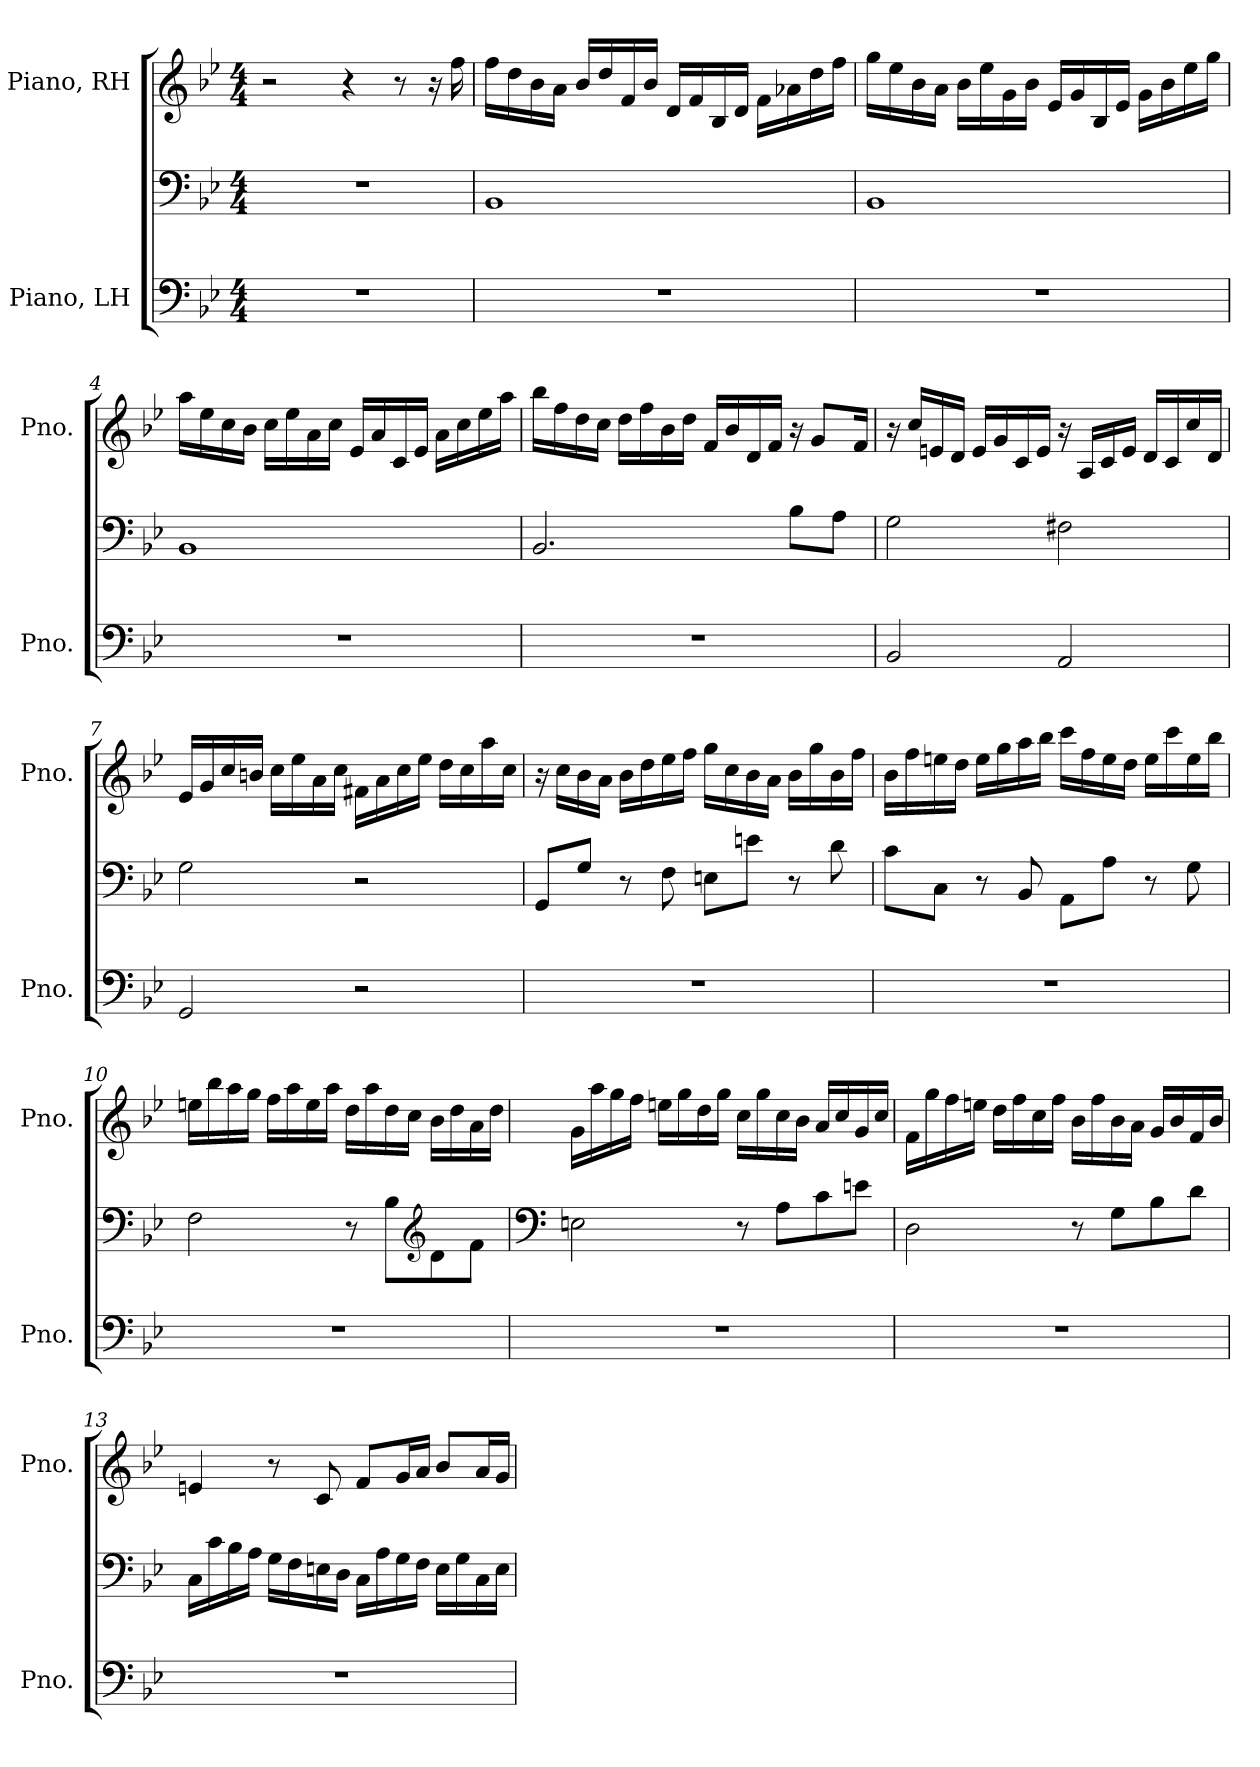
**kern	**kern	**kern
*part2	*part2	*part1
*staff3	*staff2	*staff1
*I"Piano, LH	*	*I"Piano, RH
*I'Pno.	*	*I'Pno.
*clefF4	*clefF4	*clefG2
*k[b-e-]	*k[b-e-]	*k[b-e-]
*M4/4	*M4/4	*M4/4
*MM60	*MM60	*MM60
=1	=1	=1
1r	1r	2r
.	.	4r
.	.	8r
.	.	16r
.	.	16ff\
=2	=2	=2
1r	1BB-	16ff\LL
.	.	16dd\
.	.	16b-\
.	.	16a\JJ
.	.	16b-/LL
.	.	16dd/
.	.	16f/
.	.	16b-/JJ
.	.	16d/LL
.	.	16f/
.	.	16B-/
.	.	16d/JJ
.	.	16f\LL
.	.	16a-X\
.	.	16dd\
.	.	16ff\JJ
=3	=3	=3
1r	1BB-	16gg\LL
.	.	16ee-\
.	.	16b-\
.	.	16a\JJ
.	.	16b-\LL
.	.	16ee-\
.	.	16g\
.	.	16b-\JJ
.	.	16e-/LL
.	.	16g/
.	.	16B-/
.	.	16e-/JJ
.	.	16g\LL
.	.	16b-\
.	.	16ee-\
.	.	16gg\JJ
!!LO:LB:g=z
=4	=4	=4
1r	1BB-	16aa\LL
.	.	16ee-\
.	.	16cc\
.	.	16b-\JJ
.	.	16cc\LL
.	.	16ee-\
.	.	16a\
.	.	16cc\JJ
.	.	16e-/LL
.	.	16a/
.	.	16c/
.	.	16e-/JJ
.	.	16a\LL
.	.	16cc\
.	.	16ee-\
.	.	16aa\JJ
=5	=5	=5
1r	2.BB-/	16bb-\LL
.	.	16ff\
.	.	16dd\
.	.	16cc\JJ
.	.	16dd\LL
.	.	16ff\
.	.	16b-\
.	.	16dd\JJ
.	.	16f/LL
.	.	16b-/
.	.	16d/
.	.	16f/JJ
.	8B-\L	16r
.	.	8g/L
.	8A\J	.
.	.	16f/Jk
!!LO:LB:g=z
=6	=6	=6
2BB-/	2G\	16r
.	.	16cc/LL
.	.	16en/
.	.	16d/JJ
.	.	16e/LL
.	.	16g/
.	.	16c/
.	.	16e/JJ
2AA/	2F#X\	16r
.	.	16A/LL
.	.	16c/
.	.	16e/JJ
.	.	16d/LL
.	.	16c/
.	.	16cc/
.	.	16d/JJ
=7	=7	=7
2GG/	2G\	16e-/LL
.	.	16g/
.	.	16cc/
.	.	16bn/JJ
.	.	16cc\LL
.	.	16ee-\
.	.	16a\
.	.	16cc\JJ
2r	2r	16f#X\LL
.	.	16a\
.	.	16cc\
.	.	16ee-\JJ
.	.	16dd\LL
.	.	16cc\
.	.	16aa\
.	.	16cc\JJ
!!LO:LB:g=z
=8	=8	=8
1r	8GG/L	16r
.	.	16cc\LL
.	8G/J	16b-\
.	.	16a\JJ
.	8r	16b-\LL
.	.	16dd\
.	8F\	16ee-\
.	.	16ff\JJ
.	8En\L	16gg\LL
.	.	16cc\
.	8en\J	16b-\
.	.	16a\JJ
.	8r	16b-\LL
.	.	16gg\
.	8d\	16b-\
.	.	16ff\JJ
=9	=9	=9
1r	8c\L	16b-\LL
.	.	16ff\
.	8C\J	16een\
.	.	16dd\JJ
.	8r	16ee\LL
.	.	16gg\
.	8BB-/	16aa\
.	.	16bb-\JJ
.	8AA\L	16ccc\LL
.	.	16ff\
.	8A\J	16ee\
.	.	16dd\JJ
.	8r	16ee\LL
.	.	16ccc\
.	8G\	16ee\
.	.	16bb-\JJ
!!LO:PB:g=z
=10	=10	=10
1r	2F\	16een\LL
.	.	16bb-\
.	.	16aa\
.	.	16gg\JJ
.	.	16ff\LL
.	.	16aa\
.	.	16ee\
.	.	16aa\JJ
.	8r	16dd\LL
.	.	16aa\
.	8B-\L	16dd\
.	.	16cc\JJ
*	*clefG2	*
.	8d\	16b-\LL
.	.	16dd\
.	8f\J	16a\
.	.	16dd\JJ
=11	=11	=11
*	*clefF4	*
1r	2En\	16g\LL
.	.	16aa\
.	.	16gg\
.	.	16ff\JJ
.	.	16een\LL
.	.	16gg\
.	.	16dd\
.	.	16gg\JJ
.	8r	16cc\LL
.	.	16gg\
.	8A\L	16cc\
.	.	16b-\JJ
.	8c\	16a/LL
.	.	16cc/
.	8en\J	16g/
.	.	16cc/JJ
!!LO:LB:g=z
=12	=12	=12
1r	2D\	16f\LL
.	.	16gg\
.	.	16ff\
.	.	16een\JJ
.	.	16dd\LL
.	.	16ff\
.	.	16cc\
.	.	16ff\JJ
.	8r	16b-\LL
.	.	16ff\
.	8G\L	16b-\
.	.	16a\JJ
.	8B-\	16g/LL
.	.	16b-/
.	8d\J	16f/
.	.	16b-/JJ
=13	=13	=13
1r	16C\LL	4en/
.	16c\	.
.	16B-\	.
.	16A\JJ	.
.	16G\LL	8r
.	16F\	.
.	16En\	8c/
.	16D\JJ	.
.	16C\LL	8f/L
.	16A\	.
.	16G\	16g/L
.	16F\JJ	16a/JJ
.	16E\LL	8b-/L
.	16G\	.
.	16C\	16a/L
.	16E\JJ	16g/JJ
=	=	=
*-	*-	*-
